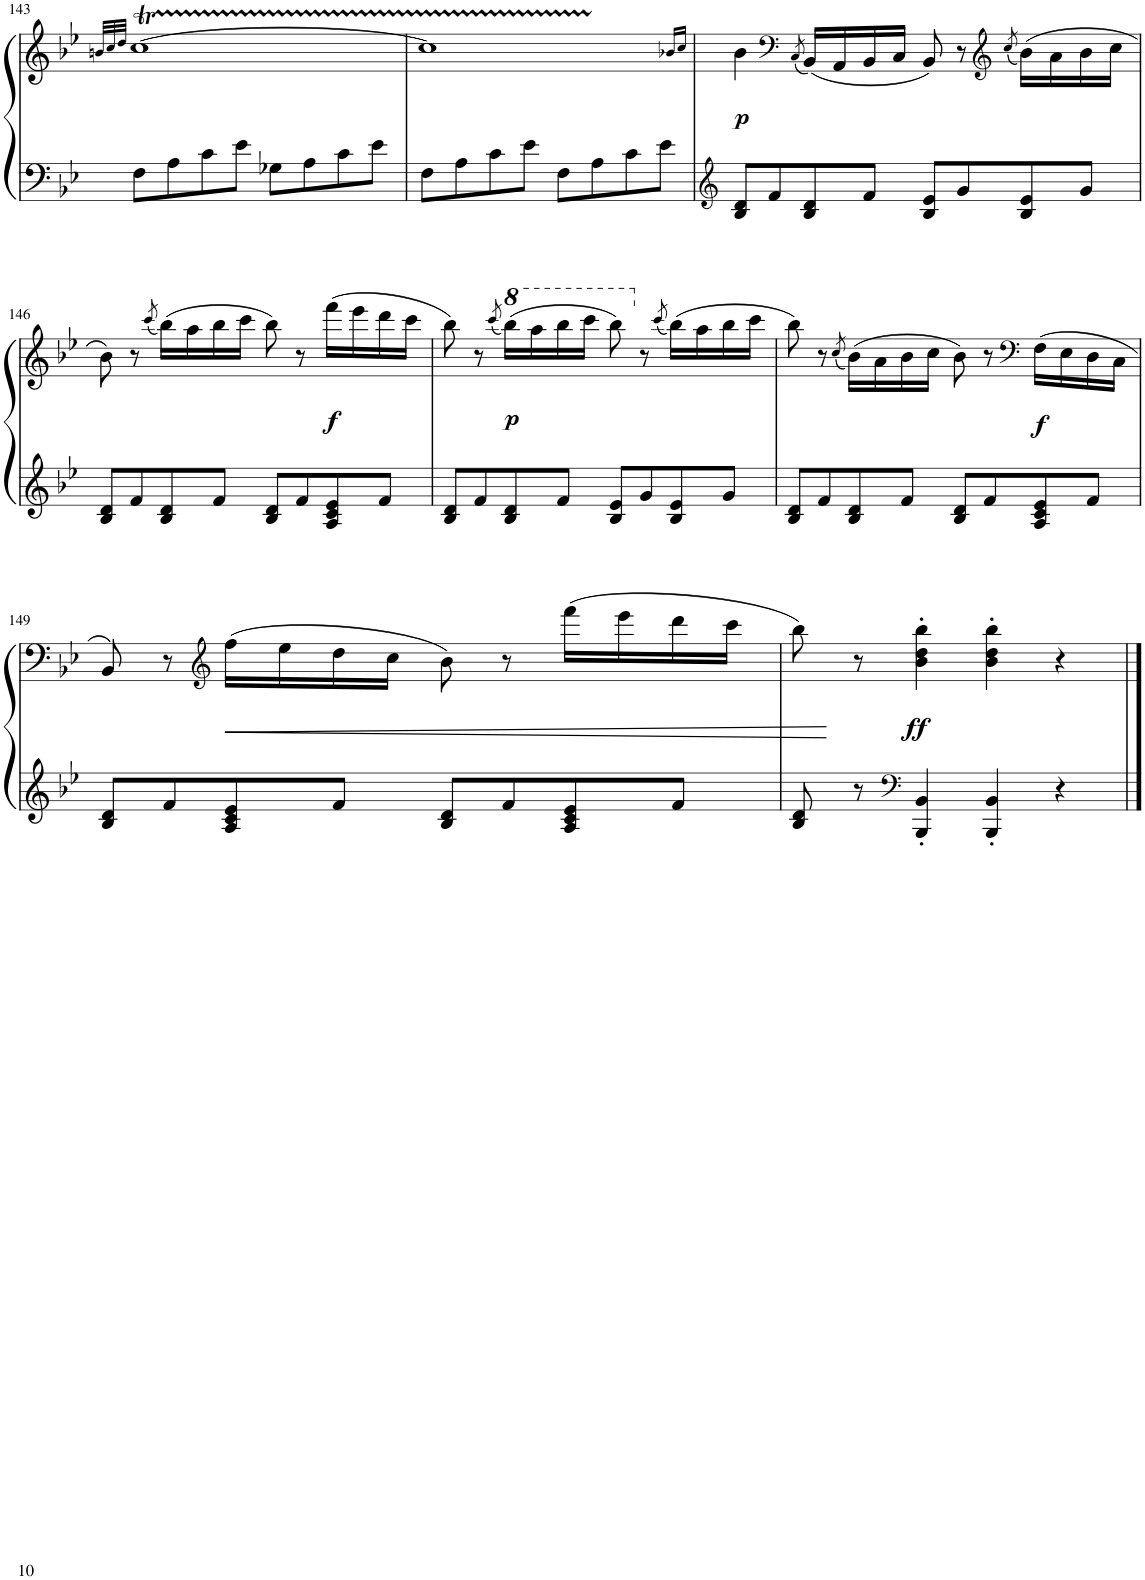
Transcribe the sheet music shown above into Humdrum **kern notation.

**kern	**kern	**dynam
*part1	*part1	*part1
*staff2	*staff1	*staff1/2
*I"Piano	*	*
*I'Pno	*	*
!!LO:PB:g=z
*clefF4	*clefG2	*
*k[b-e-]	*k[b-e-]	*
*M4/4	*M4/4	*
*met(c)	*met(c)	*
=143	=143	=143
.	32qbn/LLL	.
.	32qcc/	.
.	32qdd/JJJ	.
8F\L	[1ccT	.
8A\	.	.
8c\	.	.
8e-\J	.	.
8G-X\L	.	.
8A\	.	.
8c\	.	.
8e-\J	.	.
=144	=144	=144
8F\L	1ccTTT]	.
8A\	.	.
8c\	.	.
8e-\J	.	.
8F\L	.	.
8A\	.	.
8c\	.	.
8e-\J	.	.
.	16qb-X/LL	.
.	16qcc/JJ	.
=145	=145	=145
*clefG2	*	*
!	!	!LO:DY:b
8B-/ 8d/L	4b-\	p
8f/	.	.
*	*clefF4	*
.	(8qC/	.
8B-/ 8d/	(16BB-/LL)	.
.	16AA/	.
8f/J	16BB-/	.
.	16C/JJ	.
8B-/ 8e-/L	8BB-/)	.
8g/	8r	.
*	*clefG2	*
.	(8qcc/	.
8B-/ 8e-/	(16b-\LL)	.
.	16a\	.
8g/J	16b-\	.
.	16cc\JJ	.
!!LO:LB:g=z
=146	=146	=146
8B-/ 8d/L	8b-\)	.
8f/	8r	.
.	(8qccc/	.
8B-/ 8d/	(16bb-\LL)	.
.	16aa\	.
8f/J	16bb-\	.
.	16ccc\JJ	.
8B-/ 8d/L	8bb-\)	.
8f/	8r	.
!	!	!LO:DY:b
8A/ 8c/ 8e-/	(16fff\LL	f
.	16eee-\	.
8f/J	16ddd\	.
.	16ccc\JJ	.
=147	=147	=147
8B-/ 8d/L	8bb-\)	.
8f/	8r	.
.	(8qcccc/	.
!	!	!LO:DY:b
8B-/ 8d/	(16bbb-\LL)	p
.	16aaa\	.
8f/J	16bbb-\	.
.	16cccc\JJ	.
8B-/ 8e-/L	8bbb-\)	.
8g/	8r	.
.	(8qccc/	.
8B-/ 8e-/	(16bb-\LL)	.
.	16aa\	.
8g/J	16bb-\	.
.	16ccc\JJ	.
=148	=148	=148
8B-/ 8d/L	8bb-\)	.
8f/	8r	.
.	(8qcc/	.
8B-/ 8d/	(16b-\LL)	.
.	16a\	.
8f/J	16b-\	.
.	16cc\JJ	.
8B-/ 8d/L	8b-\)	.
8f/	8r	.
*	*clefF4	*
!	!	!LO:DY:b
8A/ 8c/ 8e-/	(16F\LL	f
.	16E-\	.
8f/J	16D\	.
.	16C\JJ	.
!!LO:LB:g=z
=149	=149	=149
8B-/ 8d/L	8BB-/)	.
8f/	8r	.
*	*clefG2	*
!	!	!LO:HP:b
8A/ 8c/ 8e-/	(16ff\LL	<
.	16ee-\	.
8f/J	16dd\	.
.	16cc\JJ	.
8B-/ 8d/L	8b-\)	.
8f/	8r	.
8A/ 8c/ 8e-/	(16fff\LL	.
.	16eee-\	.
8f/J	16ddd\	.
.	16ccc\JJ	.
=150	=150	=150
8B-/ 8d/	8bb-\)	.
8r	8r	[
*clefF4	*	*
!	!	!LO:DY:b
4BBB-/' 4BB-/'	4b-\' 4dd\' 4bb-\'	ff
4BBB-/' 4BB-/'	4b-\' 4dd\' 4bb-\'	.
4r	4r	.
==	==	==
*-	*-	*-
